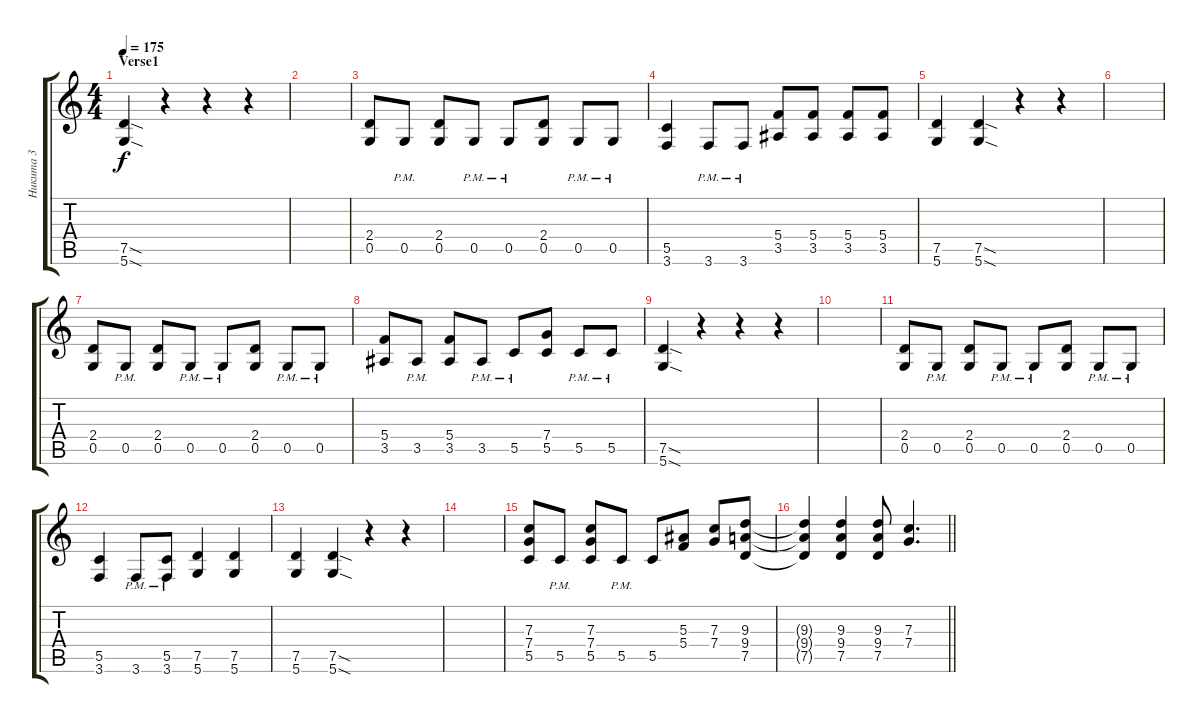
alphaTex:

\track ("Никита 3" "Никита 3") {instrument distortionguitar}
\staff {score tabs}
\tuning (D4 A3 F3 C3 G2 D2) {hide}
\ts (4 4)
\section ("" "Verse1")
\tempo 175
\clef g2
\ks c
(7.5{sod} 5.6{sod}).4{dy f} r.4 r.4 r.4 |
|
\ks aminor
(2.4 0.5).8 0.5{pm}.8 (2.4 0.5).8 0.5{pm}.8 0.5{pm}.8 (2.4 0.5).8 0.5{pm}.8 0.5{pm}.8 |
(5.5 3.6).4 3.6{pm}.8 3.6{pm}.8 (5.4 3.5).8 (5.4 3.5).8 (5.4 3.5).8 (5.4 3.5).8 |
\ks c
(7.5 5.6).4 (7.5{sod} 5.6{sod}).4 r.4 r.4 |
|
(2.4 0.5).8 0.5{pm}.8 (2.4 0.5).8 0.5{pm}.8 0.5{pm}.8 (2.4 0.5).8 0.5{pm}.8 0.5{pm}.8 |
(5.4 3.5).8 3.5{pm}.8 (5.4 3.5).8 3.5{pm}.8 5.5{pm}.8 (7.4 5.5).8 5.5{pm}.8 5.5{pm}.8 |
(7.5{sod} 5.6{sod}).4 r.4 r.4 r.4 |
|
(2.4 0.5).8 0.5{pm}.8 (2.4 0.5).8 0.5{pm}.8 0.5{pm}.8 (2.4 0.5).8 0.5{pm}.8 0.5{pm}.8 |
(5.5 3.6).4 3.6{pm}.8 (5.5 3.6{pm}).8 (7.5 5.6).4 (7.5 5.6).4 |
(7.5 5.6).4 (7.5{sod} 5.6{sod}).4 r.4 r.4 |
|
(7.3 7.4 5.5).8 5.5{pm}.8 (7.3 7.4 5.5).8 5.5{pm}.8 5.5.8 (5.3 5.4).8 (7.3 7.4).8 (9.3 9.4 7.5).8 |
\barLineRight lightlight
(9.3{t} 9.4{t} 7.5{t}).4 (9.3 9.4 7.5).4 (9.3 9.4 7.5).8 (7.3 7.4).4{d}
